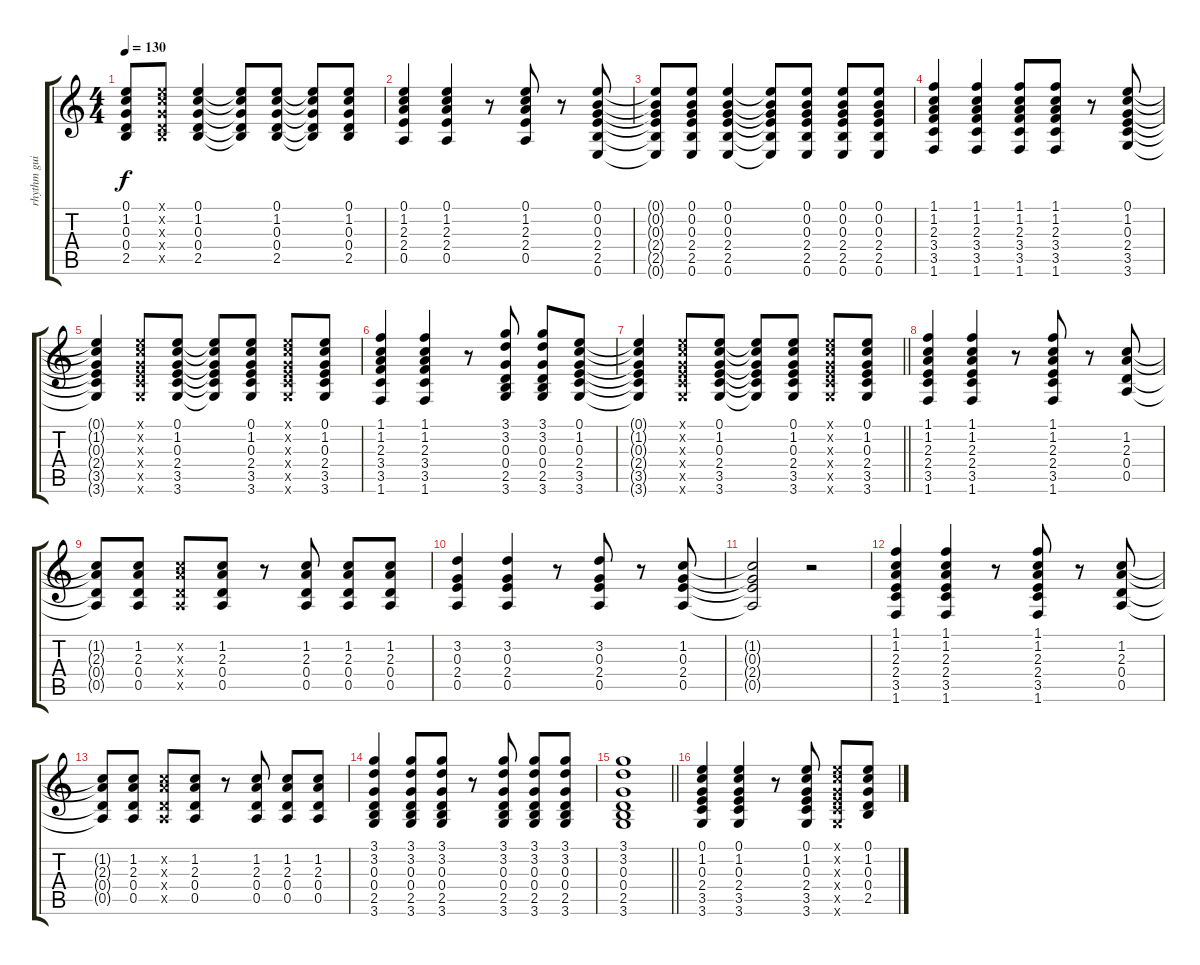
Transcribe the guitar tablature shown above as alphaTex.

\track ("rhythm guitar" "rhythm gui") {instrument acousticguitarsteel}
\staff {score tabs}
\tuning (E4 B3 G3 D3 A2 E2) {hide}
\ts (4 4)
\tempo 130
\clef g2
\ks c
(0.1{t} 1.2{t} 0.3{t} 0.4{t} 2.5{t}).8{dy f} (0.1{x} 1.2{x} 0.3{x} 0.4{x} 2.5{x}).8 (0.1 1.2 0.3 0.4 2.5).4 (0.1{t} 1.2{t} 0.3{t} 0.4{t} 2.5{t}).8 (0.1 1.2 0.3 0.4 2.5).8 (0.1{t} 1.2{t} 0.3{t} 0.4{t} 2.5{t}).8 (0.1 1.2 0.3 0.4 2.5).8 |
(0.1 1.2 2.3 2.4 0.5).4 (0.1 1.2 2.3 2.4 0.5).4 r.8 (0.1 1.2 2.3 2.4 0.5).8 r.8 (0.1 0.2 0.3 2.4 2.5 0.6).8 |
(0.1{t} 0.2{t} 0.3{t} 2.4{t} 2.5{t} 0.6{t}).8 (0.1 0.2 0.3 2.4 2.5 0.6).8 (0.1 0.2 0.3 2.4 2.5 0.6).4 (0.1{t} 0.2{t} 0.3{t} 2.4{t} 2.5{t} 0.6{t}).8 (0.1 0.2 0.3 2.4 2.5 0.6).8 (0.1 0.2 0.3 2.4 2.5 0.6).8 (0.1 0.2 0.3 2.4 2.5 0.6).8 |
(1.1 1.2 2.3 3.4 3.5 1.6).4 (1.1 1.2 2.3 3.4 3.5 1.6).4 (1.1 1.2 2.3 3.4 3.5 1.6).8 (1.1 1.2 2.3 3.4 3.5 1.6).8 r.8 (0.1 1.2 0.3 2.4 3.5 3.6).8 |
(0.1{t} 1.2{t} 0.3{t} 2.4{t} 3.5{t} 3.6{t}).4 (0.1{x} 1.2{x} 0.3{x} 2.4{x} 3.5{x} 3.6{x}).8 (0.1 1.2 0.3 2.4 3.5 3.6).8 (0.1{t} 1.2{t} 0.3{t} 2.4{t} 3.5{t} 3.6{t}).8 (0.1 1.2 0.3 2.4 3.5 3.6).8 (0.1{x} 1.2{x} 0.3{x} 2.4{x} 3.5{x} 3.6{x}).8 (0.1 1.2 0.3 2.4 3.5 3.6).8 |
(1.1 1.2 2.3 3.4 3.5 1.6).4 (1.1 1.2 2.3 3.4 3.5 1.6).4 r.8 (3.1 3.2 0.3 0.4 2.5 3.6).8 (3.1 3.2 0.3 0.4 2.5 3.6).8 (0.1 1.2 0.3 2.4 3.5 3.6).8 |
\barLineRight lightlight
(0.1{t} 1.2{t} 0.3{t} 2.4{t} 3.5{t} 3.6{t}).4 (0.1{x} 1.2{x} 0.3{x} 2.4{x} 3.5{x} 3.6{x}).8 (0.1 1.2 0.3 2.4 3.5 3.6).8 (0.1{t} 1.2{t} 0.3{t} 2.4{t} 3.5{t} 3.6{t}).8 (0.1 1.2 0.3 2.4 3.5 3.6).8 (0.1{x} 1.2{x} 0.3{x} 2.4{x} 3.5{x} 3.6{x}).8 (0.1 1.2 0.3 2.4 3.5 3.6).8 |
(1.1 1.2 2.3 2.4 3.5 1.6).4 (1.1 1.2 2.3 2.4 3.5 1.6).4 r.8 (1.1 1.2 2.3 2.4 3.5 1.6).8 r.8 (1.2 2.3 0.4 0.5).8 |
(1.2{t} 2.3{t} 0.4{t} 0.5{t}).8 (1.2 2.3 0.4 0.5).8 (1.2{x} 2.3{x} 0.4{x} 0.5{x}).8 (1.2 2.3 0.4 0.5).8 r.8 (1.2 2.3 0.4 0.5).8 (1.2 2.3 0.4 0.5).8 (1.2 2.3 0.4 0.5).8 |
(3.2 0.3 2.4 0.5).4 (3.2 0.3 2.4 0.5).4 r.8 (3.2 0.3 2.4 0.5).8 r.8 (1.2 0.3 2.4 0.5).8 |
(1.2{t} 0.3{t} 2.4{t} 0.5{t}).2 r.2 |
(1.1 1.2 2.3 2.4 3.5 1.6).4 (1.1 1.2 2.3 2.4 3.5 1.6).4 r.8 (1.1 1.2 2.3 2.4 3.5 1.6).8 r.8 (1.2 2.3 0.4 0.5).8 |
(1.2{t} 2.3{t} 0.4{t} 0.5{t}).8 (1.2 2.3 0.4 0.5).8 (1.2{x} 2.3{x} 0.4{x} 0.5{x}).8 (1.2 2.3 0.4 0.5).8 r.8 (1.2 2.3 0.4 0.5).8 (1.2 2.3 0.4 0.5).8 (1.2 2.3 0.4 0.5).8 |
(3.1 3.2 0.3 0.4 2.5 3.6).4 (3.1 3.2 0.3 0.4 2.5 3.6).8 (3.1 3.2 0.3 0.4 2.5 3.6).8 r.8 (3.1 3.2 0.3 0.4 2.5 3.6).8 (3.1 3.2 0.3 0.4 2.5 3.6).8 (3.1 3.2 0.3 0.4 2.5 3.6).8 |
\barLineRight lightlight
(3.1 3.2 0.3 0.4 2.5 3.6).1 |
(0.1 1.2 0.3 2.4 3.5 3.6).4 (0.1 1.2 0.3 2.4 3.5 3.6).4 r.8 (0.1 1.2 0.3 2.4 3.5 3.6).8 (0.1{x} 1.2{x} 0.3{x} 2.4{x} 3.5{x} 3.6{x}).8 (0.1 1.2 0.3 0.4 2.5).8
